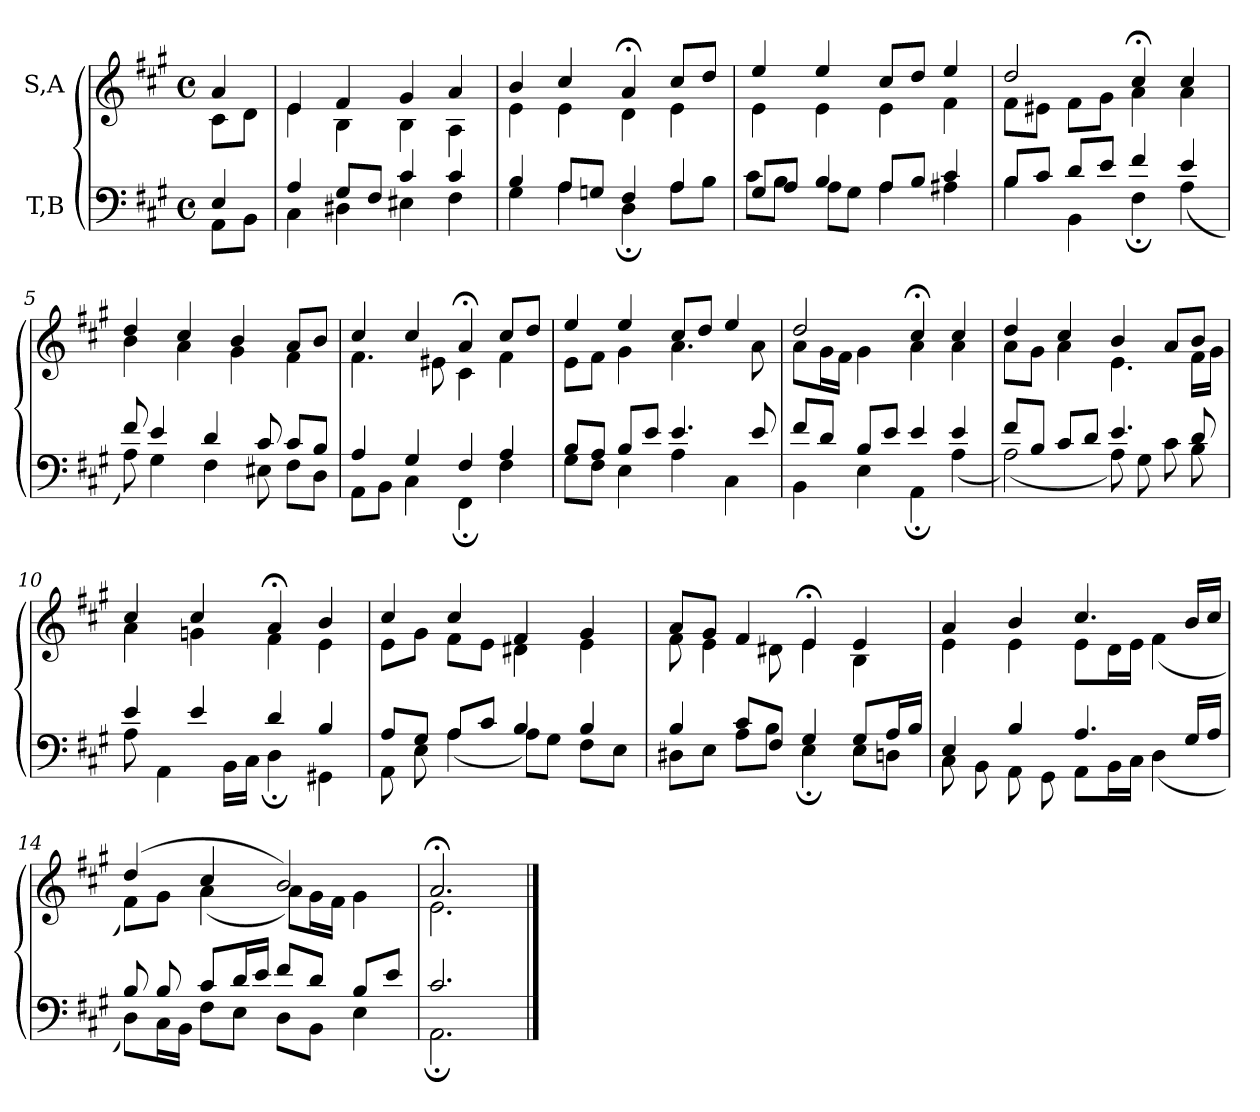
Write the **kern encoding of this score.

**kern	**kern
*part2	*part1
*staff2	*staff1
*I"T,B	*I"S,A
*clefF4	*clefG2
*k[f#c#g#]	*k[f#c#g#]
*M4/4	*M4/4
*met(c)	*met(c)
=	=
*^	*^
4E	8AAL	4a	8c#L
.	8BBJ	.	8dJ
=1	=1	=1	=1
4A	4C#	4e	4e
8G#L	4D#X	4f#	4B
8F#J	.	.	.
4c#	4E#X	4g#	4B
4c#	4F#	4a	4A
=2	=2	=2	=2
4B	4G#	4b	4e
8AL	4A	4cc#	4e
8GnJ	.	.	.
4F#	4D;	4a;<	4d
4A	8AL	8cc#L	4e
.	8BJ	8ddJ	.
=3	=3	=3	=3
8G#L	8c#L	4ee	4e
8AJ	8BJ	.	.
4B	8AL	4ee	4e
.	8G#J	.	.
8AL	4A	8cc#L	4e
8BJ	.	8ddJ	.
4c#	4A#X	4ee	4f#
=4	=4	=4	=4
8BL	4B	2dd	8f#L
8c#J	.	.	8e#XJ
8dL	4BB	.	8f#L
8eJ	.	.	8g#J
4f#	4F#;	4cc#;<	4a
4e	(<4A	4cc#	4a
=5	=5	=5	=5
8f#	8A)	4dd	4b
4e	4G#	.	.
.	.	4cc#	4a
4d	4F#	.	.
.	.	4b	4g#
8c#	8E#X	.	.
8c#L	8F#L	8aL	4f#
8BJ	8DJ	8bJ	.
=6	=6	=6	=6
4A	8AAL	4cc#	4.f#
.	8BBJ	.	.
4G#	4C#	4cc#	.
.	.	.	8e#X
4F#	4FF#;	4a;<	4c#
4A	4F#	8cc#L	4f#
.	.	8ddJ	.
=7	=7	=7	=7
8BL	8G#L	4ee	8eL
8AJ	8F#J	.	8f#J
8BL	4E	4ee	4g#
8eJ	.	.	.
4.e	4A	8cc#L	4.a
.	.	8ddJ	.
.	4C#	4ee	.
8e	.	.	8a
=8	=8	=8	=8
8f#L	4BB	2dd	8aL
8dJ	.	.	16g#L
.	.	.	16f#JJ
8BL	4E	.	4g#
8eJ	.	.	.
4e	4AA;	4cc#;<	4a
4e	(<4A	4cc#	4a
=9	=9	=9	=9
8f#L	(<2A)	4dd	8aL
8BJ	.	.	8g#J
8c#L	.	4cc#	4a
8dJ	.	.	.
4.e	8A)	4b	4.e
.	8G#	.	.
.	8c#	8aL	.
8d	8B	8bJ	16f#LL
.	.	.	16g#JJ
=10	=10	=10	=10
4e	8A	4cc#	4a
.	4AA	.	.
4e	.	4cc#	4gn
.	16BBLL	.	.
.	16C#JJ	.	.
4d	4D;	4a;<	4f#
4B	4GG#X	4b	4e
=11	=11	=11	=11
8AL	8AA	4cc#	8eL
8G#J	8E	.	8g#J
8AL	(<4A	4cc#	8f#L
8c#J	.	.	8eJ
4B	8AL)	4f#	4d#X
.	8G#J	.	.
4B	8F#L	4g#	4e
.	8EJ	.	.
=12	=12	=12	=12
4B	8D#XL	8aL	8f#
.	8EJ	8g#J	4e
8c#L	8AL	4f#	.
8F#J	8BJ	.	8d#X
4G#	4E;	4e;<	4e
8G#L	8EL	4e	4B
16AL	8DnJ	.	.
16BJJ	.	.	.
=13	=13	=13	=13
4E	8C#	4a	4e
.	8BB	.	.
4B	8AA	4b	4e
.	8GG#	.	.
4.A	8AAL	4.cc#	8eL
.	16BBL	.	16dL
.	16C#JJ	.	16eJJ
.	(<4D	.	(<4f#
16G#LL	.	16bLL	.
16AJJ	.	16cc#JJ	.
=14	=14	=14	=14
8B	8DL)	(>4dd	8f#L)
8B	16C#L	.	8g#J
.	16BBJJ	.	.
8c#L	8F#L	4cc#	(<4a
16dL	8EJ	.	.
16eJJ	.	.	.
8f#L	8DL	2b)	8aL)
8dJ	8BBJ	.	16g#L
.	.	.	16f#JJ
8BL	4E	.	4g#
8eJ	.	.	.
=15	=15	=15	=15
2.c#	2.AA;	2.a;<	2.e
*v	*v	*	*
*	*v	*v
==	==
*-	*-
